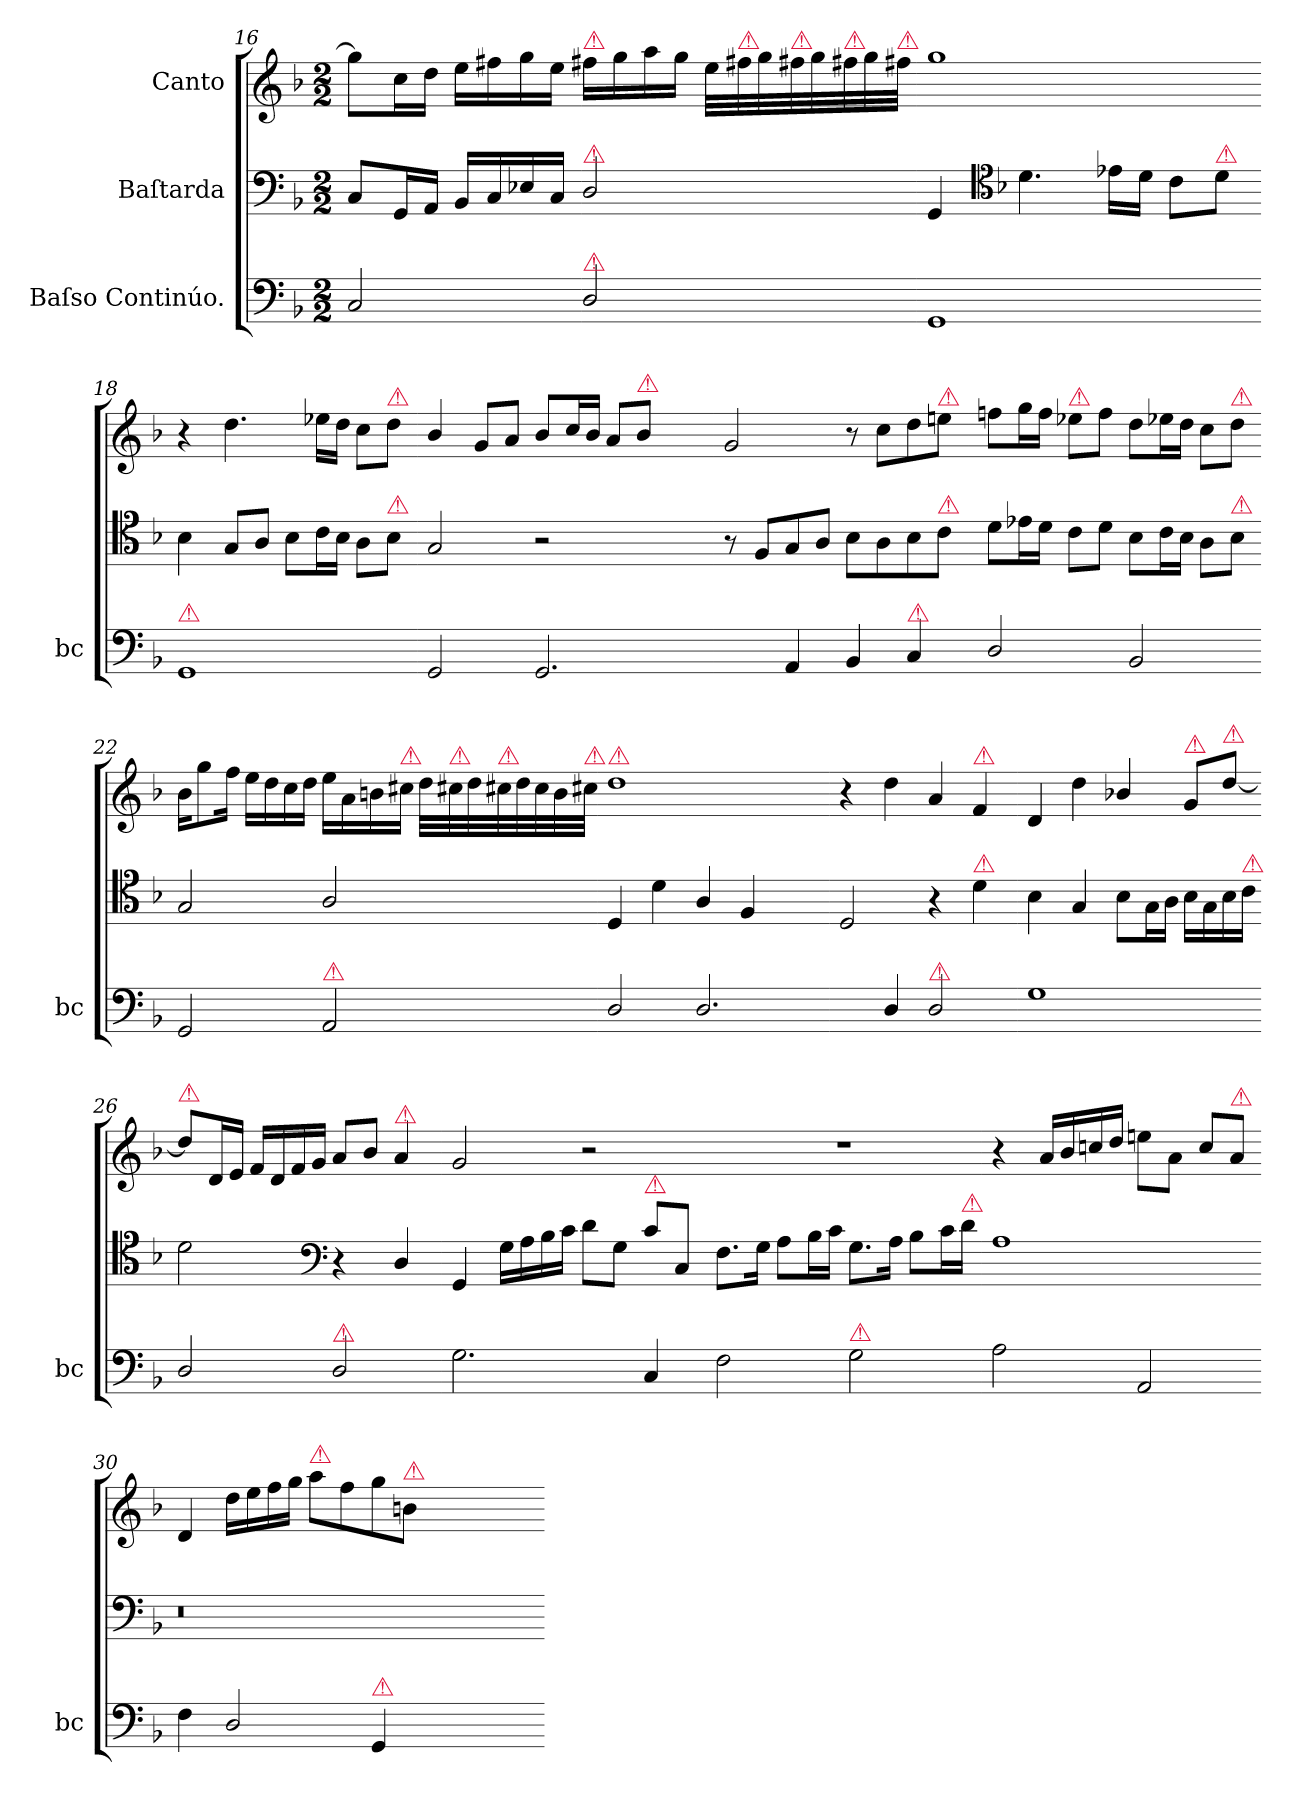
**kern	**kern	**kern
*part3	*part2	*part1
*staff3	*staff2	*staff1
*I"Baſso Continúo.	*I"Baſtarda	*I"Canto
*I'bc	*	*
*clefF4	*clefF4	*clefG2
*k[b-]	*k[b-]	*k[b-]
*M2/2	*M2/2	*M2/2
=16	=16	=16
2C/	8C/L	8gg\L]
.	16GG/L	16cc\L
.	16AAJJ	16dd\JJ
.	16BB-LL	16ee\LL
.	16C/	16ff#\
.	16E-X/	16gg\
.	16C/JJ	16ee\JJ
!	!	!LO:TX:a:color=crimson:t=⚠
!	!LO:TX:a:color=crimson:t=⚠	!
!LO:TX:a:color=crimson:t=⚠	!	!
2D/	2D/	16ff#X\LL
.	.	16gg\
.	.	16aa\
.	.	16gg\JJ
.	.	32ee\LLL
!	!	!LO:TX:a:color=crimson:t=⚠
.	.	32ff#X\
.	.	32gg\
!	!	!LO:TX:a:color=crimson:t=⚠
.	.	32ff#X\
.	.	32gg\
!	!	!LO:TX:a:color=crimson:t=⚠
.	.	32ff#X\
.	.	32gg\
!	!	!LO:TX:a:color=crimson:t=⚠
.	.	32ff#X\JJJ
=17-	=17-	=17-
1GG	4GG/	1gg
*	*clefC4	*
*	*k[b-]	*
.	4.d\	.
.	16e-X\LL	.
.	16d\JJ	.
.	8c\L	.
!	!LO:TX:a:color=crimson:t=⚠	!
.	8d\J	.
=18-	=18-	=18-
!LO:TX:a:color=crimson:t=⚠	!	!
1GG	4B-\	4r
.	8G/L	4.dd\
.	8A/J	.
.	8B-\L	.
.	16c\L	16ee-X\LL
.	16B-\JJ	16dd\JJ
.	8A\L	8cc\L
!	!	!LO:TX:a:color=crimson:t=⚠
!	!LO:TX:a:color=crimson:t=⚠	!
.	8B-\J	8dd\J
=19-	=19-	=19-
2GG/	2G/	4b-/
.	.	8g/L
.	.	8a/J
2.GG/	2r	8b-/L
.	.	16cc/L
.	.	16b-/JJ
.	.	8a/L
!	!	!LO:TX:a:color=crimson:t=⚠
.	.	8b-/J
.	4ryy	4ryy
=20-	=20-	=20-
4ryy	8r	2g/
.	8F/L	.
4AA/	8G/	.
.	8A/J	.
4BB-/	8B-\L	8r
.	8A\	8cc\L
!LO:TX:a:color=crimson:t=⚠	!	!
4C/	8B-\	8dd\
!	!	!LO:TX:a:color=crimson:t=⚠
!	!LO:TX:a:color=crimson:t=⚠	!
.	8c\J	8een\J
=21-	=21-	=21-
2D/	8d\L	8ffn\L
.	16e-X\L	16gg\L
.	16d\JJ	16ff\JJ
!	!	!LO:TX:a:color=crimson:t=⚠
.	8c\L	8ee-X\L
.	8d\J	8ff\J
2BB-/	8B-\L	8dd\L
.	16c\L	16ee-X\L
.	16B-\JJ	16dd\JJ
.	8A\L	8cc\L
!	!	!LO:TX:a:color=crimson:t=⚠
!	!LO:TX:a:color=crimson:t=⚠	!
.	8B-\J	8dd\J
=22-	=22-	=22-
2GG/	2G/	16b-KL
.	.	8gg\
.	.	16ffJk
.	.	16ee-\LL
.	.	16dd\
.	.	16cc\
.	.	16dd\JJ
!LO:TX:a:color=crimson:t=⚠	!	!
2AA/	2A/	16ee-\LL
.	.	16a\
.	.	16bn\
!	!	!LO:TX:a:color=crimson:t=⚠
.	.	16cc#X\JJ
.	.	32dd\LLL
!	!	!LO:TX:a:color=crimson:t=⚠
.	.	32cc#X\
.	.	32dd\
!	!	!LO:TX:a:color=crimson:t=⚠
.	.	32cc#X\
.	.	32dd\
.	.	32cc#\
.	.	32b\
!	!	!LO:TX:a:color=crimson:t=⚠
.	.	32cc#X\JJJ
=23-	=23-	=23-
!	!	!LO:TX:a:color=crimson:t=⚠
2D/	4D/	1dd
.	4d\	.
2.D/	4A/	.
.	4F/	.
.	4ryy	4ryy
=24-	=24-	=24-
4ryy	2D/	4r
4D/	.	4dd\
!LO:TX:a:color=crimson:t=⚠	!	!
2D/	4r	4a/
!	!	!LO:TX:a:color=crimson:t=⚠
!	!LO:TX:a:color=crimson:t=⚠	!
.	4d\	4f/
=25-	=25-	=25-
1G	4B-\	4d/
.	4G/	4dd\
.	8B-\L	4b-X/
.	16G\L	.
.	16A\JJ	.
!	!	!LO:TX:a:color=crimson:t=⚠
.	16B-\LL	8g/L
.	16G\	.
!	!	!LO:TX:a:color=crimson:t=⚠
.	16B-\	[8dd\J
!	!LO:TX:a:color=crimson:t=⚠	!
.	16c\JJ	.
=26-	=26-	=26-
!	!	!LO:TX:a:color=crimson:t=⚠
2D/	2d\	8dd\L]
.	.	16d/L
.	.	16e/JJ
.	.	16f/LL
.	.	16d/
.	.	16f/
.	.	16g/JJ
*	*clefF4	*
!LO:TX:a:color=crimson:t=⚠	!	!
2D/	4r	8a/L
.	.	8b-/J
!	!	!LO:TX:a:color=crimson:t=⚠
.	4D/	4a/
=27-	=27-	=27-
2.G\	4GG/	2g/
.	16G\LL	.
.	16A\	.
.	16B-\	.
.	16c\JJ	.
.	8d\L	2r
.	8G\J	.
!	!LO:TX:a:color=crimson:t=⚠	!
4C/	8c\L	.
.	8C/J	.
=28-	=28-	=28-
2F\	8.F\L	1r
.	16G\Jk	.
.	8A\L	.
.	16B-\L	.
.	16c\JJ	.
!LO:TX:a:color=crimson:t=⚠	!	!
2G\	8.G\L	.
.	16A\Jk	.
.	8B-\L	.
.	16c\L	.
!	!LO:TX:a:color=crimson:t=⚠	!
.	16d\JJ	.
=29-	=29-	=29-
2A\	1A	4r
.	.	16a/LL
.	.	16b-/
.	.	16ccn/
.	.	16dd/JJ
2AA/	.	8een\L
.	.	8a\J
.	.	8cc/L
!	!	!LO:TX:a:color=crimson:t=⚠
.	.	8a/J
=30-	=30-	=30-
4F\	0r	4d/
2D/	.	16dd\LL
.	.	16ee\
.	.	16ff\
.	.	16gg\JJ
!	!	!LO:TX:a:color=crimson:t=⚠
.	.	8aa\L
.	.	8ff\
!LO:TX:a:color=crimson:t=⚠	!	!
4GG/	.	8gg\
!	!	!LO:TX:a:color=crimson:t=⚠
.	.	8bn/J
1ryy	.	1ryy
=-	=-	=-
*-	*-	*-
